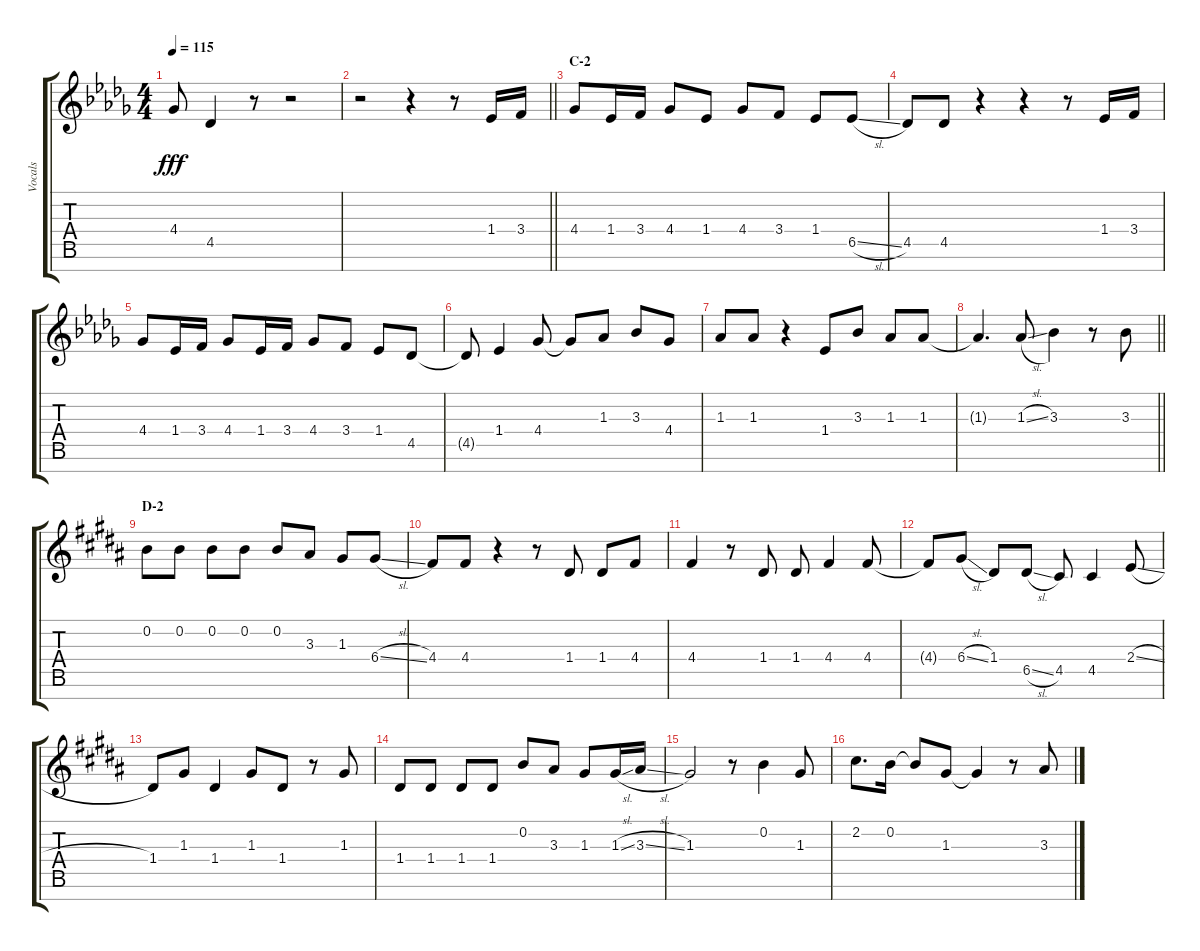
\track ("Vocals" "Vocals") {instrument voiceoohs}
\staff {score tabs}
\tuning (E5 B4 G4 D4 A3 E3 B2) {hide}
\ts (4 4)
\tempo 115
\clef g2
\ks db
4.4{t}.8{dy fff} 4.5.4 r.8 r.2 |
\barLineRight lightlight
r.2 r.4 r.8 1.4.16 3.4.16 |
\section ("" "C-2")
4.4.8 1.4.16 3.4.16 4.4.8 1.4.8 4.4.8 3.4.8 1.4.8 6.5{sl}.8 |
4.5.8 4.5.8 r.4 r.4 r.8 1.4.16 3.4.16 |
4.4.8 1.4.16 3.4.16 4.4.8 1.4.16 3.4.16 4.4.8 3.4.8 1.4.8 4.5.8 |
4.5{t}.8 1.4.4 4.4.8 4.4{t}.8 1.3.8 3.3.8 4.4.8 |
1.3.8 1.3.8 r.4 1.4.8 3.3.8 1.3.8 1.3.8 |
\barLineRight lightlight
1.3{t}.4{d} 1.3{sl}.8 3.3.4 r.8 3.3.8 |
\section ("" "D-2")
\ks b
0.2.8 0.2.8 0.2.8 0.2.8 0.2.8 3.3.8 1.3.8 6.4{sl}.8 |
4.4.8 4.4.8 r.4 r.8 1.4.8 1.4.8 4.4.8 |
4.4.4 r.8 1.4.8 1.4.8 4.4.4 4.4.8 |
4.4{t}.8 6.4{sl}.8 1.4.8 6.5{sl}.8 4.5.8 4.5.4 2.4{sl}.8 |
1.4.8 1.3.8 1.4.4 1.3.8 1.4.8 r.8 1.3.8 |
1.4.8 1.4.8 1.4.8 1.4.8 0.2.8 3.3.8 1.3.8 1.3{sl}.16 3.3{sl}.16 |
1.3.2 r.8 0.2.4 1.3.8 |
2.2.8{d} 0.2.16 0.2{t}.8 1.3.8 1.3{t}.4 r.8 3.3.8
